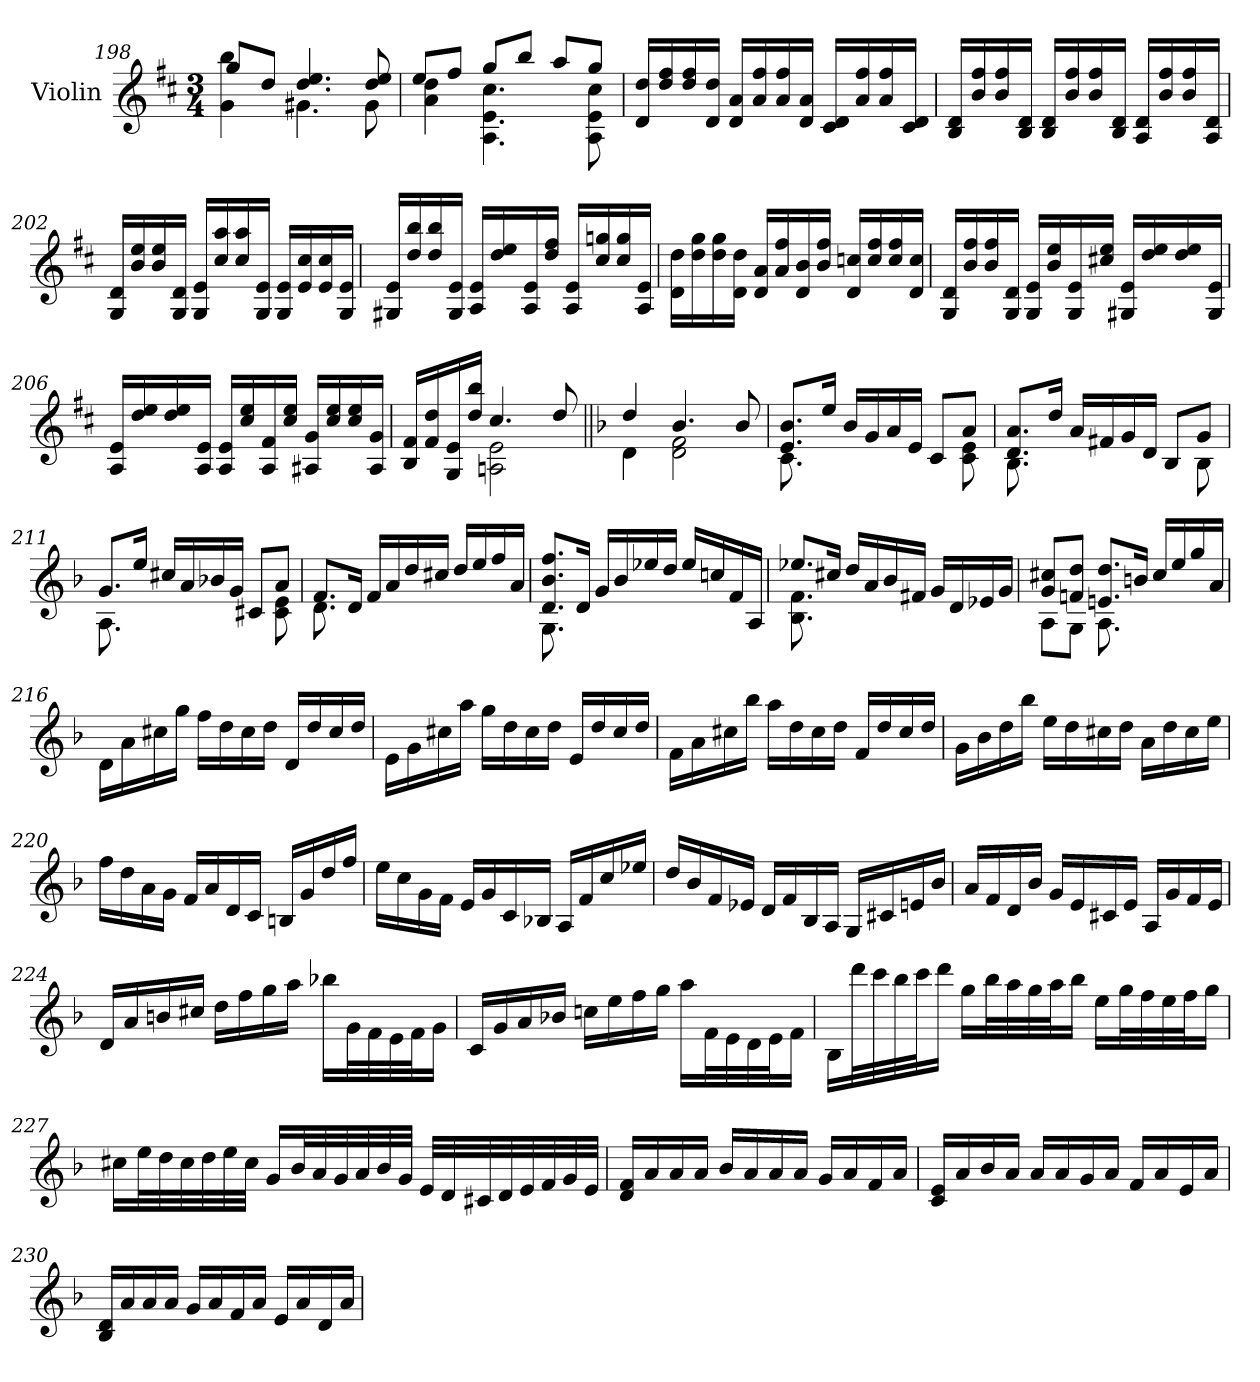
**kern
*part1
*staff1
*I"Violin
*I'Vln.
*clefG2
*k[f#c#]
*M3/4
=198
*^
8gg/L	4g\ 4bb\
8dd/J	.
4.dd/ 4.ee/	4.g#X\
8dd/ 8ee/	8g#\
=199	=199
8ee/L	4a\ 4dd\
8ff#/J	.
8gg/L	4.A\ 4.e\ 4.cc#\
8bb/J	.
8aa/L	.
8gg/J	8A\ 8e\ 8cc#\
*v	*v
=200
16d/ 16dd/LL
16dd/ 16ff#/
16dd/ 16ff#/
16d/ 16dd/JJ
16d/ 16a/LL
16a/ 16ff#/
16a/ 16ff#/
16d/ 16a/JJ
16c#/ 16d/LL
16a/ 16ff#/
16a/ 16ff#/
16c#/ 16d/JJ
!!LO:LB:g=z
=201
16B/ 16d/LL
16b/ 16ff#/
16b/ 16ff#/
16B/ 16d/JJ
16B/ 16d/LL
16b/ 16ff#/
16b/ 16ff#/
16B/ 16d/JJ
16A/ 16d/LL
16b/ 16ff#/
16b/ 16ff#/
16A/ 16d/JJ
=202
16G/ 16d/LL
16b/ 16ee/
16b/ 16ee/
16G/ 16d/JJ
16G/ 16e/LL
16cc#/ 16aa/
16cc#/ 16aa/
16G/ 16e/JJ
16G/ 16e/LL
16e/ 16cc#/
16e/ 16cc#/
16G/ 16e/JJ
=203
16G#X/ 16e/LL
16dd/ 16bb/
16dd/ 16bb/
16G#/ 16e/JJ
16A/ 16e/LL
16dd/ 16ee/
16A/ 16e/
16dd/ 16ff#/JJ
16A/ 16e/LL
16cc#/ 16ggn/
16cc#/ 16gg/
16A/ 16e/JJ
!!LO:PB:g=z
=204
16d\ 16dd\LL
16dd\ 16gg\
16dd\ 16gg\
16d\ 16dd\JJ
16d/ 16a/LL
16a/ 16ff#/
16d/ 16b/
16b/ 16ff#/JJ
16d/ 16ccn/LL
16cc/ 16ff#/
16cc/ 16ff#/
16d/ 16cc/JJ
=205
16G/ 16d/LL
16b/ 16ff#/
16b/ 16ff#/
16G/ 16d/JJ
16G/ 16e/LL
16b/ 16ee/
16G/ 16e/
16cc#X/ 16ee/JJ
16G#X/ 16e/LL
16dd/ 16ee/
16dd/ 16ee/
16G#/ 16e/JJ
=206
16A/ 16e/LL
16dd/ 16ee/
16dd/ 16ee/
16A/ 16e/JJ
16A/ 16e/LL
16cc#/ 16ee/
16A/ 16f#/
16cc#/ 16ee/JJ
16A#X/ 16g/LL
16cc#/ 16ee/
16cc#/ 16ee/
16A#/ 16g/JJ
!!LO:LB:g=z
=207
*^
16B/ 16f#/LL	4ryy
16f#/ 16dd/	.
16G/ 16e/	.
16dd/ 16bb/JJ	.
4.cc#/	2An\ 2e\
8dd/	.
=208||	=208||
*k[b-]	*
4dd/	4d\
4.b-/	2d\ 2f\
8b-/	.
=209	=209
8.e/ 8.b-/L	8.c\
16ee/Jk	4..ryy
16b-/LL	.
16g/	.
16a/	.
16e/JJ	.
8c/L	.
8a/J	8c\ 8e\
=210	=210
8.d/ 8.a/L	8.B-\
16dd/Jk	4..ryy
16a/LL	.
16f#X/	.
16g/	.
16d/JJ	.
8B-/L	.
8g/J	8B-\
!!LO:LB:g=z	!!
=211	=211
8.g/L	8.A\
16ee/Jk	4..ryy
16cc#X/LL	.
16a/	.
16b-X/	.
16g/JJ	.
8c#X/L	.
8a/J	8c#\ 8e\
=212	=212
8.f/L	8.d\
16d/Jk	2ryy
16f/LL	.
16a/	.
16dd/	.
16cc#X/JJ	.
16dd/LL	.
16ee/	.
16ff/	.
16a/JJ	16ryy
=213	=213
8.d/ 8.b-/ 8.ff/L	8.G\
16d/Jk	2ryy
16g/LL	.
16b-/	.
16ee-X/	.
16dd/JJ	.
16ee-/LL	.
16ccn/	.
16f/	.
16A/JJ	16ryy
!!LO:LB:g=z	!!
=214	=214
8.ee-X/L	8.B-\ 8.f\
16cc#X/Jk	2ryy
16dd/LL	.
16a/	.
16b-/	.
16f#X/JJ	.
16g/LL	.
16d/	.
16e-X/	.
16g/JJ	16ryy
=215	=215
8g/ 8cc#X/L	8A\L
8fn/ 8dd/J	8G\J
8.en/ 8.dd/L	8.A\
16bn/Jk	4ryy
16cc#/LL	.
16ee/	.
16gg/	.
16a/JJ	16ryy
*v	*v
=216
16d\LL
16a\
16cc#X\
16gg\JJ
16ff\LL
16dd\
16cc#\
16dd\JJ
16d/LL
16dd/
16cc#/
16dd/JJ
!!LO:LB:g=z
=217
16e\LL
16g\
16cc#X\
16aa\JJ
16gg\LL
16dd\
16cc#\
16dd\JJ
16e/LL
16dd/
16cc#/
16dd/JJ
=218
16f\LL
16a\
16cc#X\
16bb-\JJ
16aa\LL
16dd\
16cc#\
16dd\JJ
16f/LL
16dd/
16cc#/
16dd/JJ
=219
16g\LL
16b-\
16dd\
16bb-\JJ
16ee\LL
16dd\
16cc#X\
16dd\JJ
16a\LL
16dd\
16cc#\
16ee\JJ
!!LO:LB:g=z
=220
16ff\LL
16dd\
16a\
16g\JJ
16f/LL
16a/
16d/
16c/JJ
16Bn/LL
16g/
16dd/
16ff/JJ
=221
16ee\LL
16cc\
16g\
16f\JJ
16e/LL
16g/
16c/
16B-X/JJ
16A/LL
16f/
16cc/
16ee-X/JJ
=222
16dd/LL
16b-/
16f/
16e-X/JJ
16d/LL
16f/
16B-/
16A/JJ
16G/LL
16c#X/
16en/
16b-/JJ
!!LO:LB:g=z
=223
16a/LL
16f/
16d/
16b-/JJ
16g/LL
16e/
16c#X/
16e/JJ
16A/LL
16g/
16f/
16e/JJ
=224
16d/LL
16a/
16bn/
16cc#X/JJ
16dd\LL
16ff\
16gg\
16aa\JJ
16bb-X\LL
32g\L
32f\
32e\
32f\J
16g\JJ
=225
16c/LL
16g/
16a/
16b-X/JJ
16ccn\LL
16ee\
16ff\
16gg\JJ
16aa\LL
32f\L
32e\
32d\
32e\J
16f\JJ
!!LO:LB:g=z
=226
16B-\LL
32ddd\L
32ccc\
32bb-\
32ccc\J
16ddd\JJ
16gg\LL
32bb-\L
32aa\
32gg\
32aa\J
16bb-\JJ
16ee\LL
32gg\L
32ff\
32ee\
32ff\J
16gg\JJ
=227
16cc#X\LL
32ee\L
32dd\
32cc#\
32dd\
32ee\
32cc#\JJJ
16g/LL
32b-/L
32a/
32g/
32a/
32b-/
32g/JJJ
32e/LLL
32d/
32c#X/
32d/
32e/
32f/
32g/
32e/JJJ
!!LO:LB:g=z
=228
16d/ 16f/LL
16a/
16a/
16a/JJ
16b-/LL
16a/
16a/
16a/JJ
16g/LL
16a/
16f/
16a/JJ
=229
16c/ 16e/LL
16a/
16b-/
16a/JJ
16a/LL
16a/
16g/
16a/JJ
16f/LL
16a/
16e/
16a/JJ
=230
16B-/ 16d/LL
16a/
16a/
16a/JJ
16g/LL
16a/
16f/
16a/JJ
16e/LL
16a/
16d/
16a/JJ
=
*-
